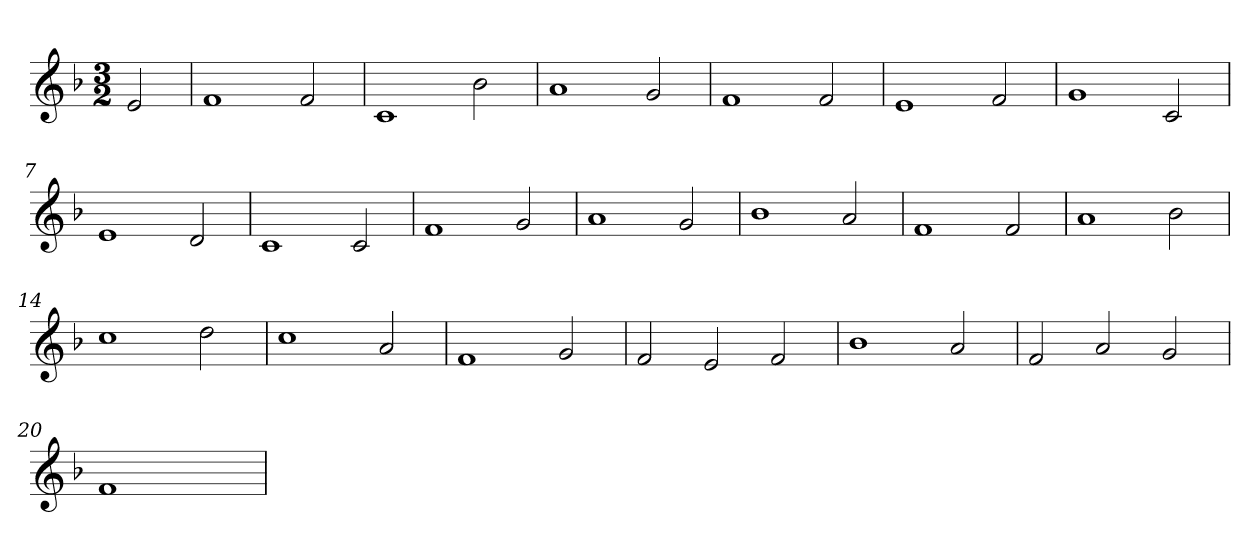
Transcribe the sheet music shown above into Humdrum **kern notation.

**kern
*part1
*staff1
*clefG2
*k[b-]
*F:
*M3/2
=
2e
=1
1f
2f
=2
1c
2b-
=3
1a
2g
=4
1f
2f
=5
1e
2f
=6
1g
2c
=7
1e
2d
=8
1c
2c
=9
1f
2g
=10
1a
2g
=11
1b-
2a
=12
1f
2f
=13
1a
2b-
=14
1cc
2dd
=15
1cc
2a
=16
1f
2g
=17
2f
2e
2f
=18
1b-
2a
=19
2f
2a
2g
=20
1f
2ryy
=
*-
